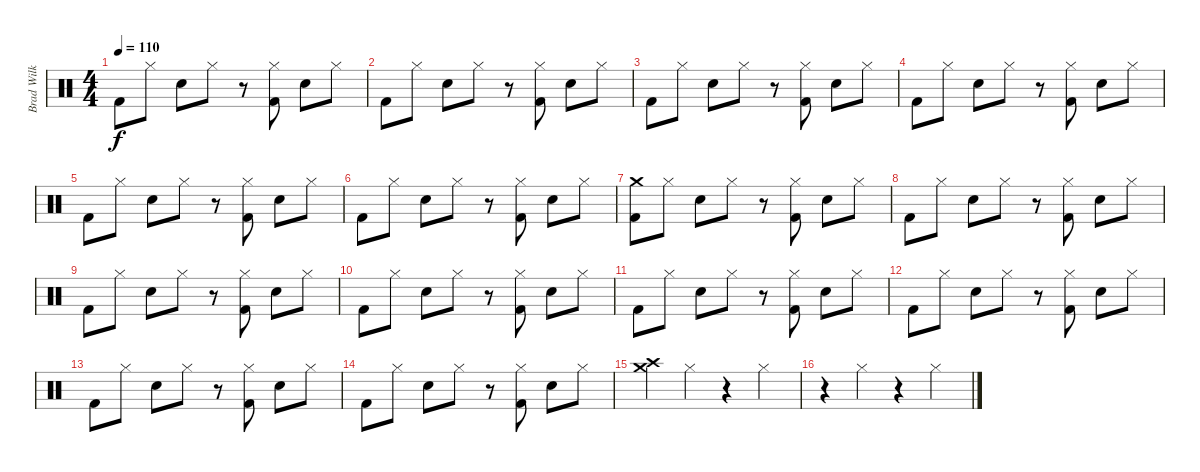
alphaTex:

\track ("Brad Wilk" "Brad Wilk") {instrument percussion}
\staff {score}
\articulation defaults
\ts (4 4)
\tempo 110
\clef neutral
\ks c "Kick (hit) 2".8{dy f} "Hi-Hat (closed)".8 "Snare (hit) 2".8 "Hi-Hat (closed)".8
r.8 ("Hi-Hat (closed)" "Kick (hit) 2").8 "Snare (hit) 2".8 "Hi-Hat (closed)".8 |
"Kick (hit) 2".8 "Hi-Hat (closed)".8 "Snare (hit) 2".8 "Hi-Hat (closed)".8 r.8 ("Hi-Hat (closed)" "Kick (hit) 2").8 "Snare (hit) 2".8 "Hi-Hat (closed)".8 |
"Kick (hit) 2".8 "Hi-Hat (closed)".8 "Snare (hit) 2".8 "Hi-Hat (closed)".8 r.8 ("Hi-Hat (closed)" "Kick (hit) 2").8 "Snare (hit) 2".8 "Hi-Hat (closed)".8 |
"Kick (hit) 2".8 "Hi-Hat (closed)".8 "Snare (hit) 2".8 "Hi-Hat (closed)".8 r.8 ("Hi-Hat (closed)" "Kick (hit) 2").8 "Snare (hit) 2".8 "Hi-Hat (closed)".8 |
"Kick (hit) 2".8 "Hi-Hat (closed)".8 "Snare (hit) 2".8 "Hi-Hat (closed)".8 r.8 ("Hi-Hat (closed)" "Kick (hit) 2").8 "Snare (hit) 2".8 "Hi-Hat (closed)".8 |
"Kick (hit) 2".8 "Hi-Hat (closed)".8 "Snare (hit) 2".8 "Hi-Hat (closed)".8 r.8 ("Hi-Hat (closed)" "Kick (hit) 2").8 "Snare (hit) 2".8 "Hi-Hat (closed)".8 |
("Crash medium (hit)" "Kick (hit) 2").8 "Hi-Hat (closed)".8 "Snare (hit) 2".8 "Hi-Hat (closed)".8 r.8 ("Hi-Hat (closed)" "Kick (hit) 2").8 "Snare (hit) 2".8 "Hi-Hat (closed)".8 |
"Kick (hit) 2".8 "Hi-Hat (closed)".8 "Snare (hit) 2".8 "Hi-Hat (closed)".8 r.8 ("Hi-Hat (closed)" "Kick (hit) 2").8 "Snare (hit) 2".8 "Hi-Hat (closed)".8 |
"Kick (hit) 2".8 "Hi-Hat (closed)".8 "Snare (hit) 2".8 "Hi-Hat (closed)".8 r.8 ("Hi-Hat (closed)" "Kick (hit) 2").8 "Snare (hit) 2".8 "Hi-Hat (closed)".8 |
"Kick (hit) 2".8 "Hi-Hat (closed)".8 "Snare (hit) 2".8 "Hi-Hat (closed)".8 r.8 ("Hi-Hat (closed)" "Kick (hit) 2").8 "Snare (hit) 2".8 "Hi-Hat (closed)".8 |
"Kick (hit) 2".8 "Hi-Hat (closed)".8 "Snare (hit) 2".8 "Hi-Hat (closed)".8 r.8 ("Hi-Hat (closed)" "Kick (hit) 2").8 "Snare (hit) 2".8 "Hi-Hat (closed)".8 |
"Kick (hit) 2".8 "Hi-Hat (closed)".8 "Snare (hit) 2".8 "Hi-Hat (closed)".8 r.8 ("Hi-Hat (closed)" "Kick (hit) 2").8 "Snare (hit) 2".8 "Hi-Hat (closed)".8 |
"Kick (hit) 2".8 "Hi-Hat (closed)".8 "Snare (hit) 2".8 "Hi-Hat (closed)".8 r.8 ("Hi-Hat (closed)" "Kick (hit) 2").8 "Snare (hit) 2".8 "Hi-Hat (closed)".8 |
"Kick (hit) 2".8 "Hi-Hat (closed)".8 "Snare (hit) 2".8 "Hi-Hat (closed)".8 r.8 ("Hi-Hat (closed)" "Kick (hit) 2").8 "Snare (hit) 2".8 "Hi-Hat (closed)".8 |
("Crash high (hit)" "Crash medium (hit)").4 "Hi-Hat (closed)".4 r.4 "Hi-Hat (closed)".4 |
r.4 "Hi-Hat (closed)".4 r.4 "Hi-Hat (closed)".4
